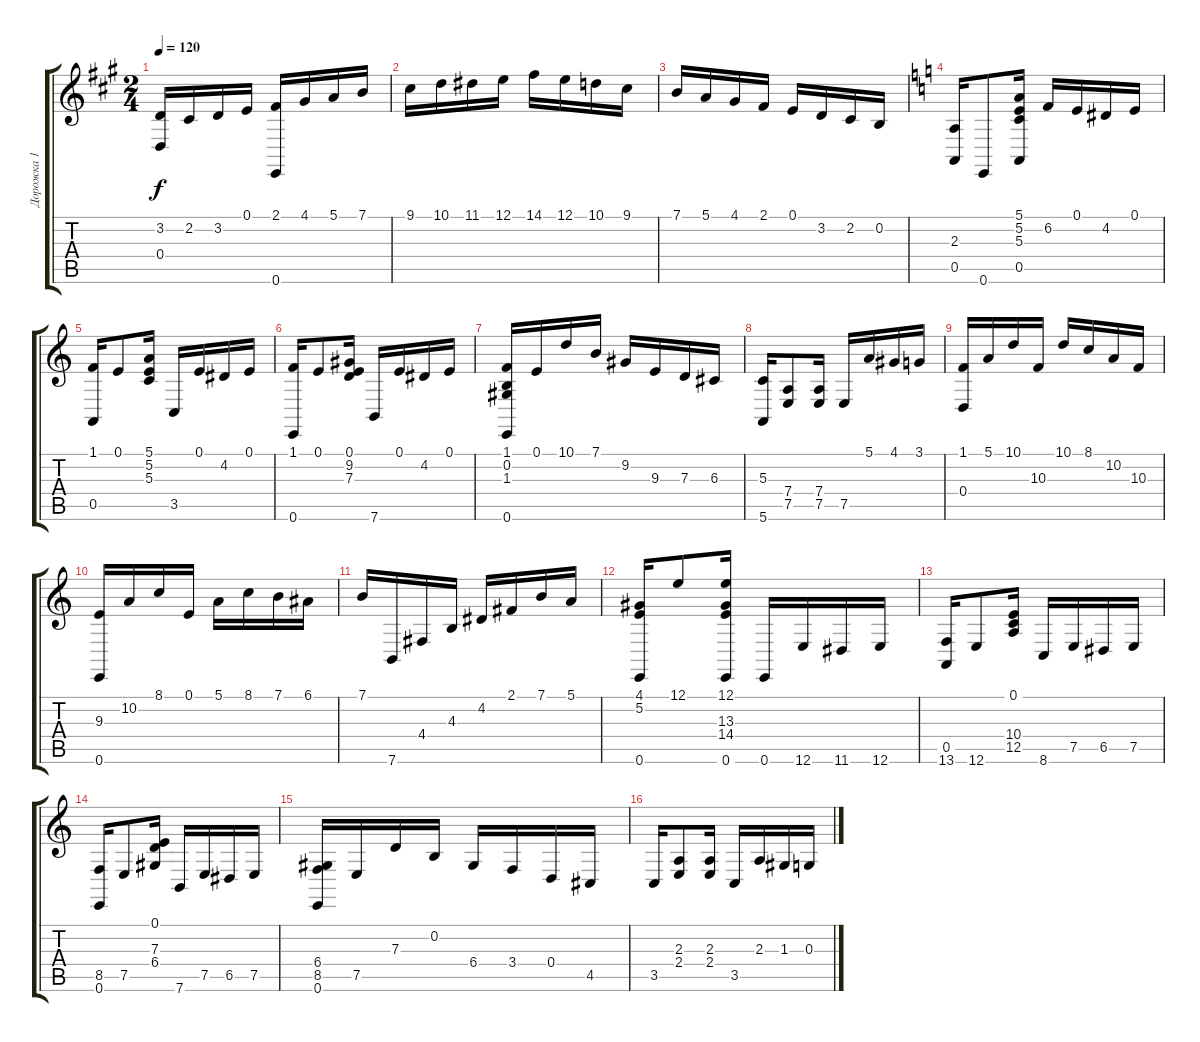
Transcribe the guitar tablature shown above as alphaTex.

\track ("Дорожка 1" "Дорожка 1") {instrument electricgrandpiano}
\staff {score tabs}
\tuning (E4 B3 G3 D3 A2 E2) {hide}
\ts (2 4)
\tempo 120
\clef g2
\ks a
(3.2 0.4).16{dy f} 2.2.16 3.2.16 0.1.16 (2.1 0.6).16 4.1.16 5.1.16 7.1.16 |
9.1.16 10.1.16 11.1.16 12.1.16 14.1.16 12.1.16 10.1.16 9.1.16 |
7.1.16 5.1.16 4.1.16 2.1.16 0.1.16 3.2.16 2.2.16 0.2.16 |
\ks c
(2.3 0.5).16 0.6.8 (5.1 5.2 5.3 0.5).16 6.2.16 0.1.16 4.2.16 0.1.16 |
(1.1 0.5).16 0.1.8 (5.1 5.2 5.3).16 3.5.16 0.1.16 4.2.16 0.1.16 |
(1.1 0.6).16 0.1.8 (0.1 9.2 7.3).16 7.6.16 0.1.16 4.2.16 0.1.16 |
(1.1 0.2 1.3 0.6).16 0.1.16 10.1.16 7.1.16 9.2.16 9.3.16 7.3.16 6.3.16 |
(5.3 5.6).16 (7.4 7.5).8 (7.4 7.5).16 7.5.16 5.1.16 4.1.16 3.1.16 |
(1.1 0.4).16 5.1.16 10.1.16 10.3.16 10.1.16 8.1.16 10.2.16 10.3.16 |
(9.3 0.6).16 10.2.16 8.1.16 0.1.16 5.1.16 8.1.16 7.1.16 6.1.16 |
7.1.16 7.6.16 4.4.16 4.3.16 4.2.16 2.1.16 7.1.16 5.1.16 |
(4.1 5.2 0.6).16 12.1.8 (12.1 13.3 14.4 0.6).16 0.6.16 12.6.16 11.6.16 12.6.16 |
(0.5 13.6).16 12.6.8 (0.1 10.4 12.5).16 8.6.16 7.5.16 6.5.16 7.5.16 |
(8.5 0.6).16 7.5.8 (0.1 7.3 6.4).16 7.6.16 7.5.16 6.5.16 7.5.16 |
(6.4 8.5 0.6).16 7.5.16 7.3.16 0.2.16 6.4.16 3.4.16 0.4.16 4.5.16 |
3.5.16 (2.3 2.4).8 (2.3 2.4).16 3.5.16 2.3.16 1.3.16 0.3.16
